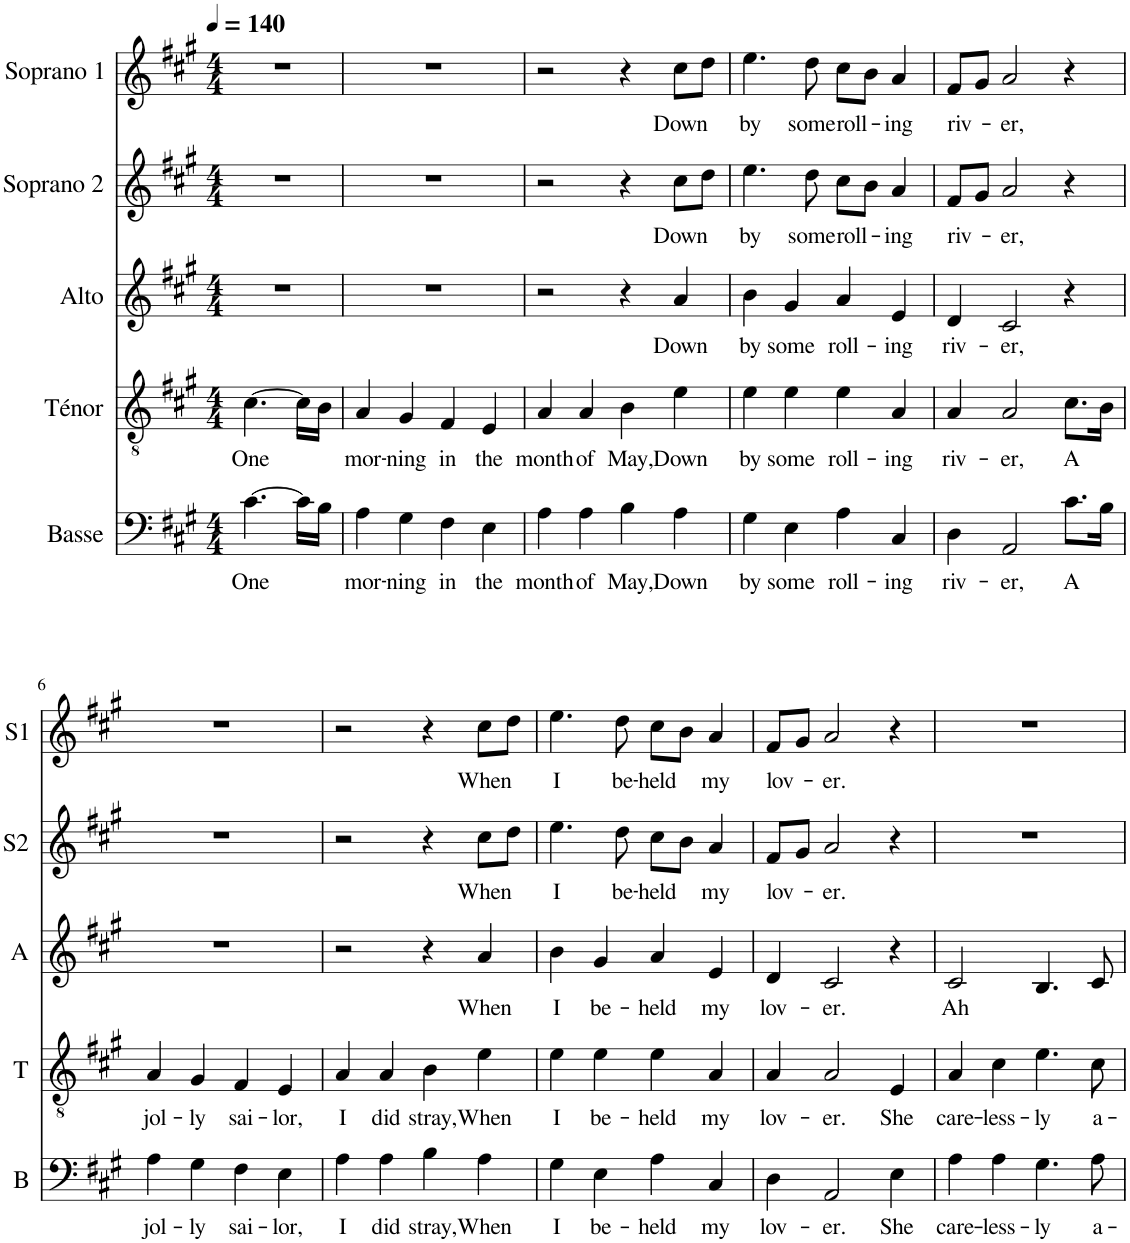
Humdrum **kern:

**kern	**text	**kern	**text	**kern	**text	**kern	**text	**kern	**text
*part5	*part5	*part4	*part4	*part3	*part3	*part2	*part2	*part1	*part1
*staff5	*staff5	*staff4	*staff4	*staff3	*staff3	*staff2	*staff2	*staff1	*staff1
*I"Basse	*	*I"Ténor	*	*I"Alto	*	*I"Soprano 2	*	*I"Soprano 1	*
*I'B	*	*I'T	*	*I'A	*	*I'S2	*	*I'S1	*
*clefF4	*	*clefGv2	*	*clefG2	*	*clefG2	*	*clefG2	*
*k[f#c#g#]	*	*k[f#c#g#]	*	*k[f#c#g#]	*	*k[f#c#g#]	*	*k[f#c#g#]	*
*M4/4	*	*M4/4	*	*M4/4	*	*M4/4	*	*M4/4	*
*MM140	*	*MM140	*	*MM140	*	*MM140	*	*MM140	*
=1	=1	=1	=1	=1	=1	=1	=1	=1	=1
!	!LO:LY:b	!	!LO:LY:b	!	!	!	!	!	!
[4.c#\	One	[4.c#\	One	1r	.	1r	.	1r	.
16c#\LL]	.	16c#\LL]	.	.	.	.	.	.	.
16B\JJ	.	16B\JJ	.	.	.	.	.	.	.
2ryy	.	2ryy	.	.	.	.	.	.	.
=2	=2	=2	=2	=2	=2	=2	=2	=2	=2
!	!LO:LY:b	!	!LO:LY:b	!	!	!	!	!	!
4A\	mor-	4A/	mor-	1r	.	1r	.	1r	.
!	!LO:LY:b	!	!LO:LY:b	!	!	!	!	!	!
4G#\	-ning	4G#/	-ning	.	.	.	.	.	.
!	!LO:LY:b	!	!LO:LY:b	!	!	!	!	!	!
4F#\	in	4F#/	in	.	.	.	.	.	.
!	!LO:LY:b	!	!LO:LY:b	!	!	!	!	!	!
4E\	the	4E/	the	.	.	.	.	.	.
=3	=3	=3	=3	=3	=3	=3	=3	=3	=3
!	!LO:LY:b	!	!LO:LY:b	!	!	!	!	!	!
4A\	month	4A/	month	2r	.	2r	.	2r	.
!	!LO:LY:b	!	!LO:LY:b	!	!	!	!	!	!
4A\	of	4A/	of	.	.	.	.	.	.
!	!LO:LY:b	!	!LO:LY:b	!	!	!	!	!	!
4B\	May,	4B\	May,	4r	.	4r	.	4r	.
!	!LO:LY:b	!	!LO:LY:b	!	!LO:LY:b	!	!LO:LY:b	!	!LO:LY:b
4A\	Down	4e\	Down	4a/	Down	8cc#\L	Down	8cc#\L	Down
.	.	.	.	.	.	8dd\J	.	8dd\J	.
=4	=4	=4	=4	=4	=4	=4	=4	=4	=4
!	!LO:LY:b	!	!LO:LY:b	!	!LO:LY:b	!	!LO:LY:b	!	!LO:LY:b
4G#\	by	4e\	by	4b\	by	4.ee\	by	4.ee\	by
!	!LO:LY:b	!	!LO:LY:b	!	!LO:LY:b	!	!	!	!
4E\	some	4e\	some	4g#/	some	.	.	.	.
!	!	!	!	!	!	!	!LO:LY:b	!	!LO:LY:b
.	.	.	.	.	.	8dd\	some	8dd\	some
!	!LO:LY:b	!	!LO:LY:b	!	!LO:LY:b	!	!LO:LY:b	!	!LO:LY:b
4A\	roll-	4e\	roll-	4a/	roll-	8cc#\L	roll-	8cc#\L	roll-
.	.	.	.	.	.	8b\J	.	8b\J	.
!	!LO:LY:b	!	!LO:LY:b	!	!LO:LY:b	!	!LO:LY:b	!	!LO:LY:b
4C#/	-ing	4A/	-ing	4e/	-ing	4a/	-ing	4a/	-ing
=5	=5	=5	=5	=5	=5	=5	=5	=5	=5
!	!LO:LY:b	!	!LO:LY:b	!	!LO:LY:b	!	!LO:LY:b	!	!LO:LY:b
4D\	riv-	4A/	riv-	4d/	riv-	8f#/L	riv-	8f#/L	riv-
.	.	.	.	.	.	8g#/J	.	8g#/J	.
!	!LO:LY:b	!	!LO:LY:b	!	!LO:LY:b	!	!LO:LY:b	!	!LO:LY:b
2AA/	-er,	2A/	-er,	2c#/	-er,	2a/	-er,	2a/	-er,
!	!LO:LY:b	!	!LO:LY:b	!	!	!	!	!	!
8.c#\L	A	8.c#\L	A	4r	.	4r	.	4r	.
16B\Jk	.	16B\Jk	.	.	.	.	.	.	.
!!LO:LB:g=z
=6	=6	=6	=6	=6	=6	=6	=6	=6	=6
!	!LO:LY:b	!	!LO:LY:b	!	!	!	!	!	!
4A\	jol-	4A/	jol-	1r	.	1r	.	1r	.
!	!LO:LY:b	!	!LO:LY:b	!	!	!	!	!	!
4G#\	-ly	4G#/	-ly	.	.	.	.	.	.
!	!LO:LY:b	!	!LO:LY:b	!	!	!	!	!	!
4F#\	sai-	4F#/	sai-	.	.	.	.	.	.
!	!LO:LY:b	!	!LO:LY:b	!	!	!	!	!	!
4E\	-lor,	4E/	-lor,	.	.	.	.	.	.
=7	=7	=7	=7	=7	=7	=7	=7	=7	=7
!	!LO:LY:b	!	!LO:LY:b	!	!	!	!	!	!
4A\	I	4A/	I	2r	.	2r	.	2r	.
!	!LO:LY:b	!	!LO:LY:b	!	!	!	!	!	!
4A\	did	4A/	did	.	.	.	.	.	.
!	!LO:LY:b	!	!LO:LY:b	!	!	!	!	!	!
4B\	stray,	4B\	stray,	4r	.	4r	.	4r	.
!	!LO:LY:b	!	!LO:LY:b	!	!LO:LY:b	!	!LO:LY:b	!	!LO:LY:b
4A\	When	4e\	When	4a/	When	8cc#\L	When	8cc#\L	When
.	.	.	.	.	.	8dd\J	.	8dd\J	.
=8	=8	=8	=8	=8	=8	=8	=8	=8	=8
!	!LO:LY:b	!	!LO:LY:b	!	!LO:LY:b	!	!LO:LY:b	!	!LO:LY:b
4G#\	I	4e\	I	4b\	I	4.ee\	I	4.ee\	I
!	!LO:LY:b	!	!LO:LY:b	!	!LO:LY:b	!	!	!	!
4E\	be-	4e\	be-	4g#/	be-	.	.	.	.
!	!	!	!	!	!	!	!LO:LY:b	!	!LO:LY:b
.	.	.	.	.	.	8dd\	be-	8dd\	be-
!	!LO:LY:b	!	!LO:LY:b	!	!LO:LY:b	!	!LO:LY:b	!	!LO:LY:b
4A\	-held	4e\	-held	4a/	-held	8cc#\L	-held	8cc#\L	-held
.	.	.	.	.	.	8b\J	.	8b\J	.
!	!LO:LY:b	!	!LO:LY:b	!	!LO:LY:b	!	!LO:LY:b	!	!LO:LY:b
4C#/	my	4A/	my	4e/	my	4a/	my	4a/	my
=9	=9	=9	=9	=9	=9	=9	=9	=9	=9
!	!LO:LY:b	!	!LO:LY:b	!	!LO:LY:b	!	!LO:LY:b	!	!LO:LY:b
4D\	lov-	4A/	lov-	4d/	lov-	8f#/L	lov-	8f#/L	lov-
.	.	.	.	.	.	8g#/J	.	8g#/J	.
!	!LO:LY:b	!	!LO:LY:b	!	!LO:LY:b	!	!LO:LY:b	!	!LO:LY:b
2AA/	-er.	2A/	-er.	2c#/	-er.	2a/	-er.	2a/	-er.
!	!LO:LY:b	!	!LO:LY:b	!	!	!	!	!	!
4E\	She	4E/	She	4r	.	4r	.	4r	.
=10	=10	=10	=10	=10	=10	=10	=10	=10	=10
!	!LO:LY:b	!	!LO:LY:b	!	!LO:LY:b	!	!	!	!
4A\	care-	4A/	care-	2c#/	Ah	1r	.	1r	.
!	!LO:LY:b	!	!LO:LY:b	!	!	!	!	!	!
4A\	-less-	4c#\	-less-	.	.	.	.	.	.
!	!LO:LY:b	!	!LO:LY:b	!	!	!	!	!	!
4.G#\	-ly	4.e\	-ly	4.B/	.	.	.	.	.
!	!LO:LY:b	!	!LO:LY:b	!	!	!	!	!	!
8A\	a-	8c#\	a-	8c#/	.	.	.	.	.
=	=	=	=	=	=	=	=	=	=
*-	*-	*-	*-	*-	*-	*-	*-	*-	*-
